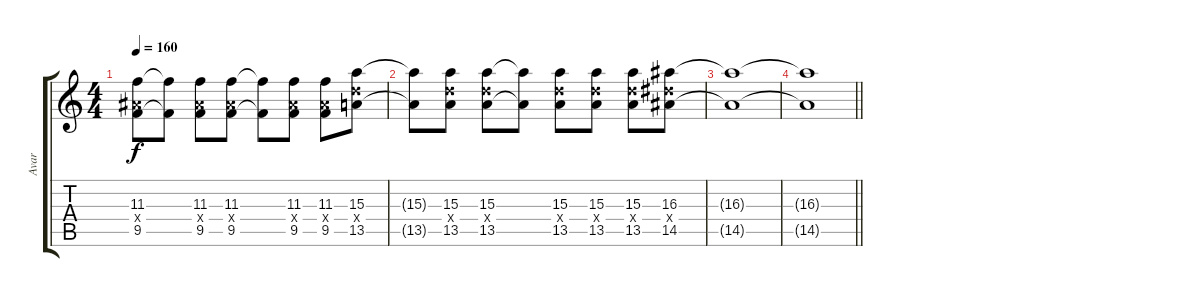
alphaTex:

\track ("Avar" "Avar") {instrument distortionguitar}
\staff {score tabs}
\tuning (Eb4 Bb3 Gb3 Db3 Ab2 Eb2) {hide}
\ts (4 4)
\tempo 160
\clef g2
\ks c
(11.3 9.4{x} 9.5).8{dy f} (11.3{t} 9.5{t}).8 (11.3 9.4{x} 9.5).8 (11.3 9.4{x} 9.5).8 (11.3{t} 9.5{t}).8 (11.3 9.4{x} 9.5).8 (11.3 9.4{x} 9.5).8 (15.3 13.4{x} 13.5).8 |
(15.3{t} 13.5{t}).8 (15.3 13.4{x} 13.5).8 (15.3 13.4{x} 13.5).8 (15.3{t} 13.5{t}).8 (15.3 13.4{x} 13.5).8 (15.3 13.4{x} 13.5).8 (15.3 13.4{x} 13.5).8 (16.3 14.4{x} 14.5).8 |
(16.3{t} 14.5{t}).1 |
\barLineRight lightlight
(16.3{t} 14.5{t}).1
